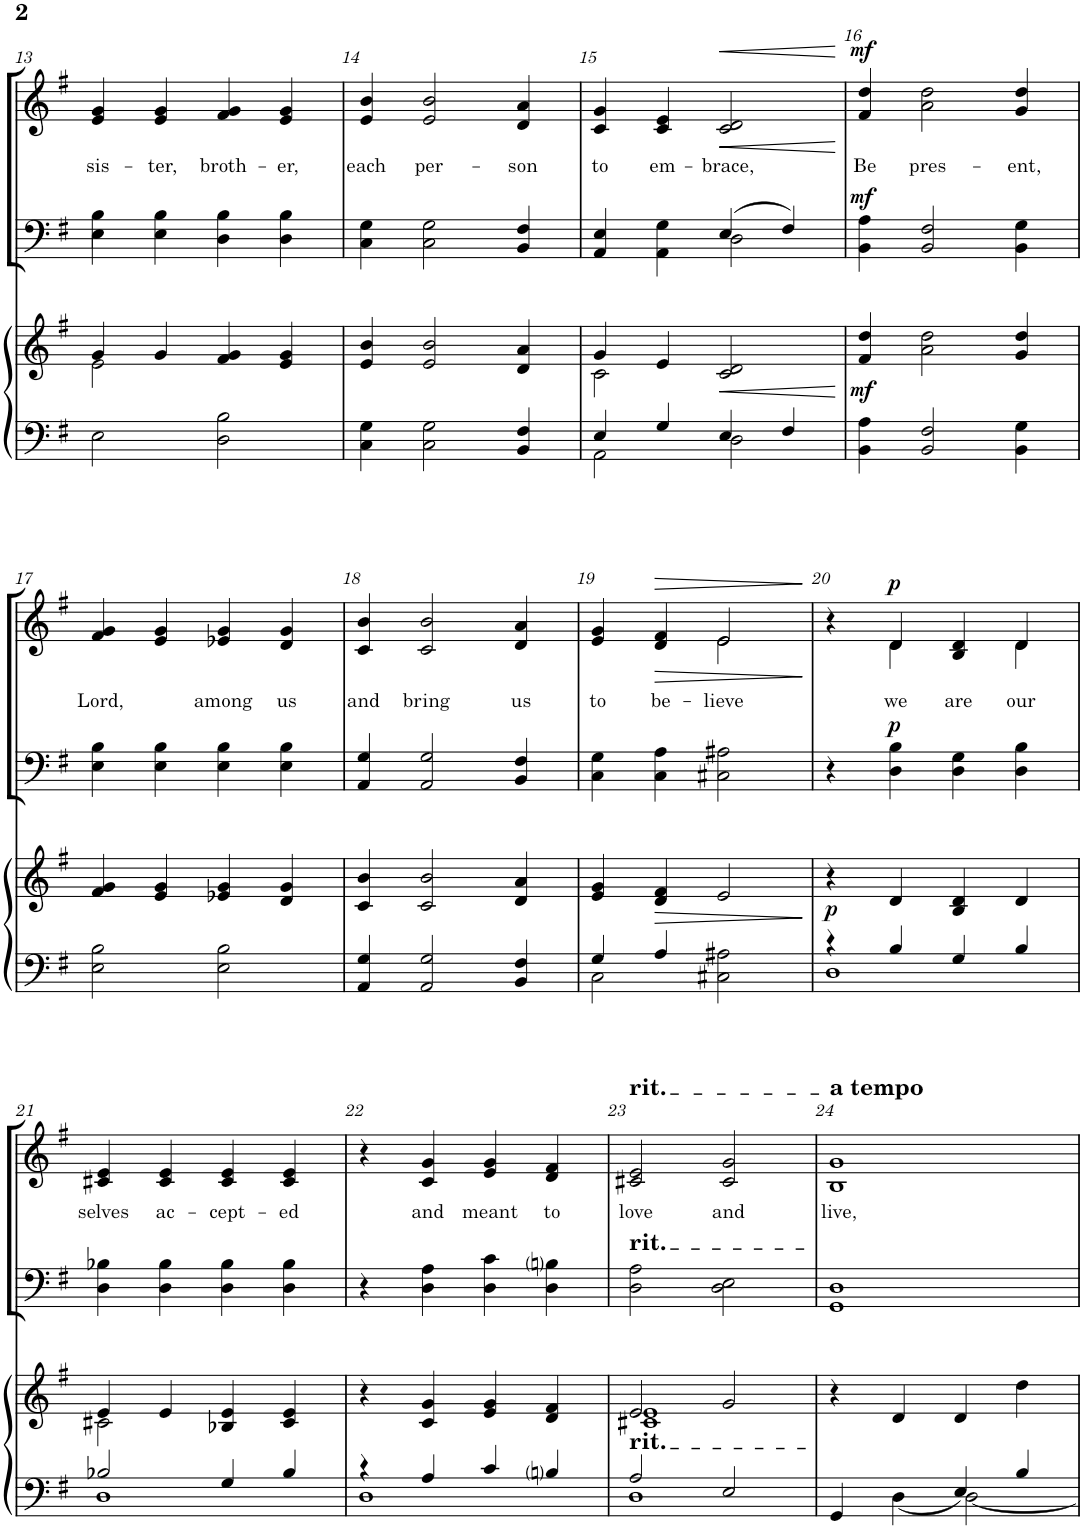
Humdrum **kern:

**kern	**kern	**dynam	**kern	**dynam	**kern	**text	**dynam
*part3	*part3	*part3	*part2	*part2	*part1	*part1	*part1
*staff4	*staff3	*staff3/4	*staff2	*staff2	*staff1	*staff1	*staff1
*I"Midi_1	*	*	*I"Midi_1	*	*I"Midi_1	*	*
!!LO:PB:g=z
*clefF4	*clefG2	*	*clefF4	*	*clefG2	*	*
*k[f#]	*k[f#]	*	*k[f#]	*	*k[f#]	*	*
*	*	*	*G:	*	*G:	*	*
*M2/2	*M2/2	*	*M2/2	*	*M2/2	*	*
=13	=13	=13	=13	=13	=13	=13	=13
*	*^	*	*^	*	*	*	*
!	!	!	!	!	!	!	!	!LO:LY:b	!
2E\	4g/	2e\	.	4B\	4E\	.	4e/ 4g/	sis-	.
!	!	!	!	!	!	!	!	!LO:LY:b	!
.	4g/	.	.	4E\ 4B\	2.ryy	.	4e/ 4g/	-ter,	.
!	!	!	!	!	!	!	!	!LO:LY:b	!
2D\ 2B\	4f#/ 4g/	2ryy	.	4D\ 4B\	.	.	4f#/ 4g/	broth-	.
!	!	!	!	!	!	!	!	!LO:LY:b	!
.	4e/ 4g/	.	.	4D\ 4B\	.	.	4e/ 4g/	-er,	.
*	*v	*v	*	*	*	*	*	*	*
*	*	*	*v	*v	*	*	*	*
=14	=14	=14	=14	=14	=14	=14	=14
!	!	!	!	!	!	!LO:LY:b	!
4C\ 4G\	4e/ 4b/	.	4C\ 4G\	.	4e/ 4b/	each	.
!	!	!	!	!	!	!LO:LY:b	!
2C\ 2G\	2e/ 2b/	.	2C\ 2G\	.	2e/ 2b/	per-	.
!	!	!	!	!	!	!LO:LY:b	!
4BB/ 4F#/	4d/ 4a/	.	4BB/ 4F#/	.	4d/ 4a/	-son	.
=15	=15	=15	=15	=15	=15	=15	=15
*^	*^	*	*^	*	*	*	*
!	!	!	!	!	!	!	!	!	!LO:LY:b	!
4E/	2AA\	4g/	2c\	.	4AA/ 4E/	2ryy	.	4c/ 4g/	to	.
!	!	!	!	!	!	!	!	!	!LO:LY:b	!
4G/	.	4e/	.	.	4AA\ 4G\	.	.	4c/ 4e/	em-	.
!	!	!	!	!LO:HP:b	!	!	!	!	!LO:LY:b	!LO:HP:b
!	!	!	!	!	!	!	!	!	!	!LO:HP:n=1:b
4E/	2D\	2c/ 2d/	2ryy	<	(>4E/	2D\	.	2c/ 2d/	-brace,	< <
4F#/	.	.	.	.	4F#/)	.	.	.	.	.
*v	*v	*	*	*	*v	*v	*	*	*	*
*	*v	*v	*	*	*	*	*	*
.	.	[	.	.	.	.	[
=16	=16	=16	=16	=16	=16	=16	=16
!	!	!LO:DY:b	!	!LO:DY:a	!	!LO:LY:b	!LO:DY:a
4BB\ 4A\	4f#/ 4dd/	mf	4BB\ 4A\	mf	4f#/ 4dd/	Be	mf
!	!	!	!	!	!	!LO:LY:b	!
2BB/ 2F#/	2a\ 2dd\	.	2BB/ 2F#/	.	2a\ 2dd\	pres-	[
!	!	!	!	!	!	!LO:LY:b	!
4BB\ 4G\	4g/ 4dd/	.	4BB\ 4G\	.	4g/ 4dd/	-ent,	.
!!LO:LB:g=z
=17	=17	=17	=17	=17	=17	=17	=17
!	!	!	!	!	!	!LO:LY:b	!
2E\ 2B\	4f#/ 4g/	.	4E\ 4B\	.	4f#/ 4g/	Lord,	.
.	4e/ 4g/	.	4E\ 4B\	.	4e/ 4g/	.	.
!	!	!	!	!	!	!LO:LY:b	!
2E\ 2B\	4e-X/ 4g/	.	4E\ 4B\	.	4e-X/ 4g/	-among	.
!	!	!	!	!	!	!LO:LY:b	!
.	4d/ 4g/	.	4E\ 4B\	.	4d/ 4g/	us	.
=18	=18	=18	=18	=18	=18	=18	=18
!	!	!	!	!	!	!LO:LY:b	!
4AA/ 4G/	4c/ 4b/	.	4AA/ 4G/	.	4c/ 4b/	and	.
!	!	!	!	!	!	!LO:LY:b	!
2AA/ 2G/	2c/ 2b/	.	2AA/ 2G/	.	2c/ 2b/	bring	.
!	!	!	!	!	!	!LO:LY:b	!
4BB/ 4F#/	4d/ 4a/	.	4BB/ 4F#/	.	4d/ 4a/	us	.
=19	=19	=19	=19	=19	=19	=19	=19
*^	*	*	*	*	*	*	*
!	!	!	!	!	!	!	!LO:LY:b	!
*	*	*	*	*	*	*^	*	*
4G/	2C\	4e/ 4g/	.	4C\ 4G\	.	4e/ 4g/	2ryy	to	.
!	!	!	!LO:HP:b	!	!	!	!	!LO:LY:b	!LO:HP:b
4A/	.	4d/ 4f#/	>	4C\ 4A\	.	4d/ 4f#/	.	be-	>
!	!	!	!	!	!	!	!	!LO:LY:b	!LO:HP:b
2C#X\ 2A#X\	2ryy	2e/	.	2C#X\ 2A#X\	.	2e/	2e\	-lieve	>
*v	*v	*	*	*	*	*v	*v	*	*
.	.	]	.	.	.	.	] ]
=20	=20	=20	=20	=20	=20	=20	=20
*^	*	*	*	*	*^	*	*
!	!	!	!LO:DY:a=2	!	!	!	!	!	!
4r	1D	4r	p	4r	.	4r	4ryy	.	.
!	!	!	!	!	!LO:DY:a	!	!	!LO:LY:b	!LO:DY:a
4B/	.	4d/	.	4D\ 4B\	p	4d/	4d\	we	p
!	!	!	!	!	!	!	!	!LO:LY:b	!
4G/	.	4B/ 4d/	.	4D\ 4G\	.	4B/ 4d/	4ryy	are	.
!	!	!	!	!	!	!	!	!LO:LY:b	!
4B/	.	4d/	.	4D\ 4B\	.	4d/	4d\	our	.
!!LO:LB:g=z
=21	=21	=21	=21	=21	=21	=21	=21	=21	=21
*	*	*^	*	*	*	*	*	*	*
!	!	!	!	!	!	!	!	!	!LO:LY:b	!
*	*	*	*	*	*	*	*v	*v	*	*
2B-X/	1D	4e/	2c#X\	.	4D\ 4B-X\	.	4c#X/ 4e/	selves	.
!	!	!	!	!	!	!	!	!LO:LY:b	!
.	.	4e/	.	.	4D\ 4B-\	.	4c#/ 4e/	ac-	.
!	!	!	!	!	!	!	!	!LO:LY:b	!
4G/	.	4B-X/ 4e/	2ryy	.	4D\ 4B-\	.	4c#/ 4e/	-cept-	.
!	!	!	!	!	!	!	!	!LO:LY:b	!
4B-/	.	4c#/ 4e/	.	.	4D\ 4B-\	.	4c#/ 4e/	-ed	.
*	*	*v	*v	*	*	*	*	*	*
=22	=22	=22	=22	=22	=22	=22	=22	=22
4r	1D	4r	.	4r	.	4r	.	.
!	!	!	!	!	!	!	!LO:LY:b	!
4A/	.	4c/ 4g/	.	4D\ 4A\	.	4c/ 4g/	and	.
!	!	!	!	!	!	!	!LO:LY:b	!
4c/	.	4e/ 4g/	.	4D\ 4c\	.	4e/ 4g/	meant	.
!	!	!	!	!	!	!	!LO:LY:b	!
4Bni/	.	4d/ 4f#/	.	4D\ 4Bni\	.	4d/ 4f#/	to	.
=23	=23	=23	=23	=23	=23	=23	=23	=23
*	*	*^	*	*	*	*	*	*
!	!	!	!	!	!	!	!LO:TX:a:t=rit.	!	!
!	!	!	!	!	!LO:TX:a:t=rit.	!	!	!	!
!LO:TX:a:t=rit.	!	!	!	!	!	!	!	!	!
!	!	!	!	!	!	!	!	!LO:LY:b	!
2A/	1D	2e/	1c#X 1e	.	2D\ 2A\	.	2c#X/ 2e/	love	.
!	!	!	!	!	!	!	!	!LO:LY:b	!
2E/	.	2g/	.	.	2D\ 2E\	.	2c#/ 2g/	and	.
*	*	*v	*v	*	*	*	*	*	*
=24	=24	=24	=24	=24	=24	=24	=24	=24
!	!	!	!	!	!	!LO:TX:a:B:t=a tempo	!	!
!	!	!	!	!	!	!	!LO:LY:b	!
4GG/	2ryy	4r	.	1GG 1D	.	1B 1g	live,	.
4D\	.	4d/	.	.	.	.	.	.
4E/	[2D\	4d/	.	.	.	.	.	.
4B/	.	4dd\	.	.	.	.	.	.
*v	*v	*	*	*	*	*	*	*
=	=	=	=	=	=	=	=
*-	*-	*-	*-	*-	*-	*-	*-
